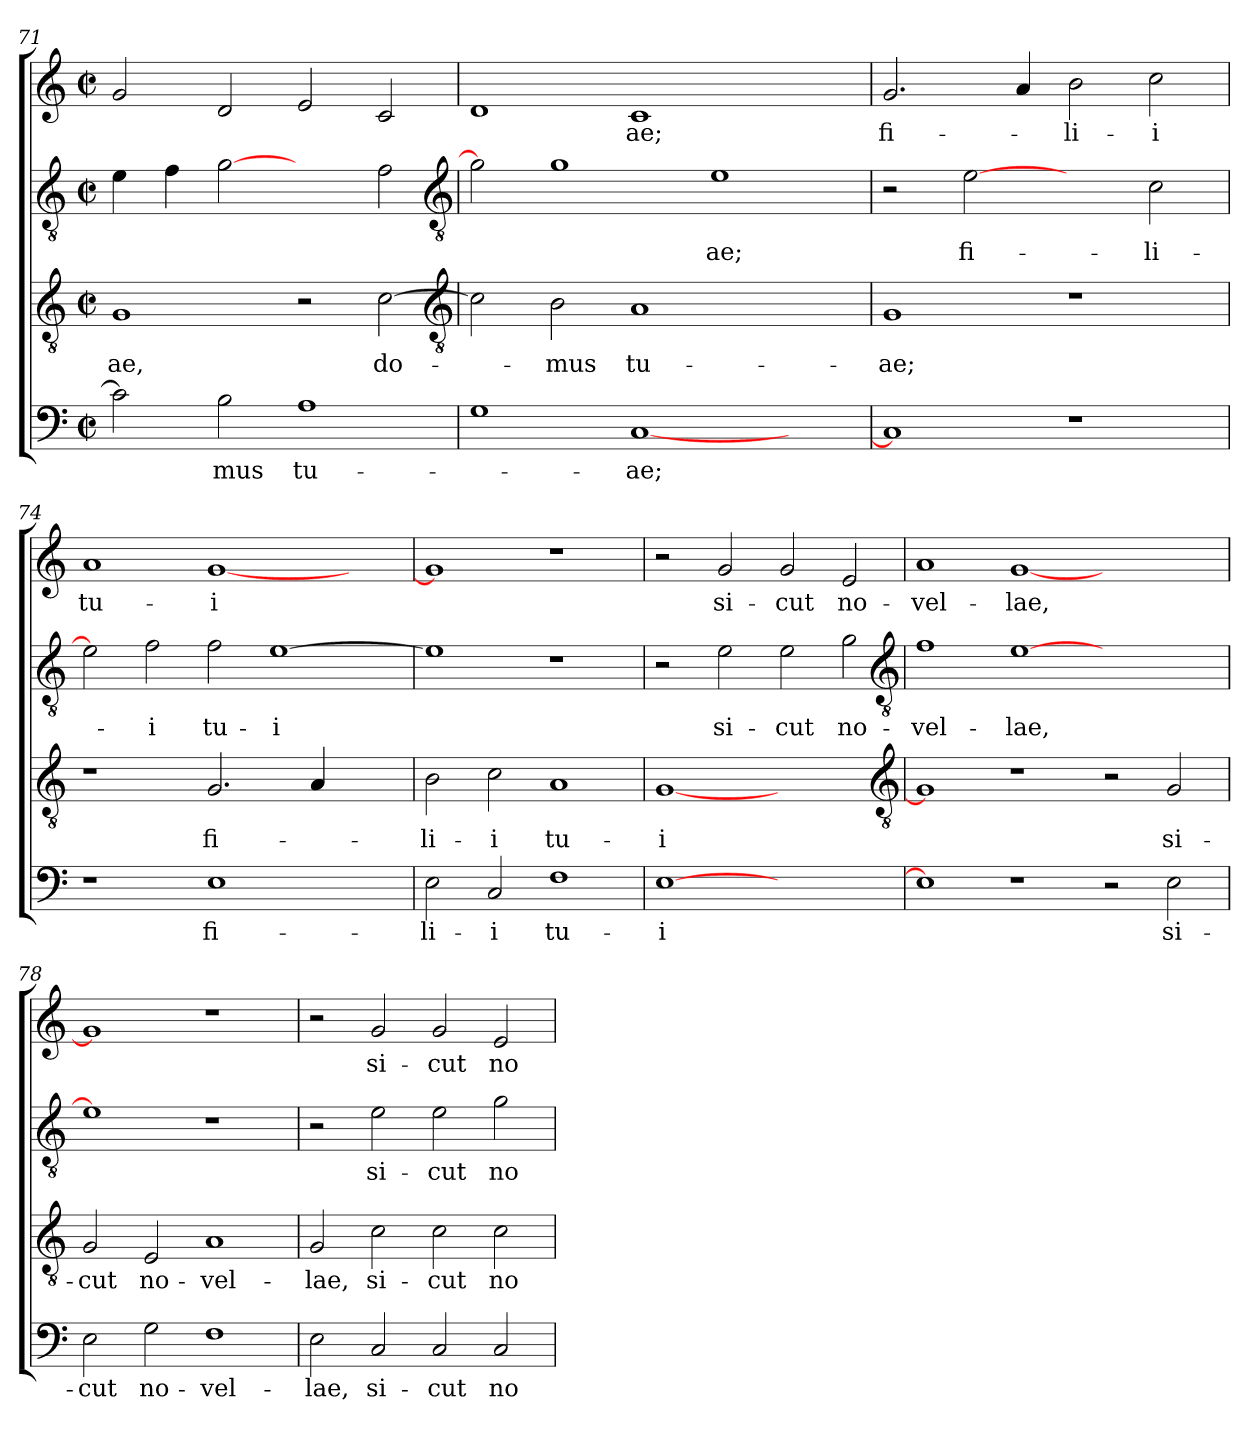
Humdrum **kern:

**kern	**text	**kern	**text	**kern	**text	**kern	**text
*part4	*part4	*part3	*part3	*part2	*part2	*part1	*part1
*staff4	*staff4	*staff3	*staff3	*staff2	*staff2	*staff1	*staff1
*clefF4	*	*clefGv2	*	*clefGv2	*	*clefG2	*
*M2/2	*	*M2/2	*	*M2/2	*	*M2/2	*
*met(c|)	*	*met(c|)	*	*met(c|)	*	*met(c|)	*
=71	=71	=71	=71	=71	=71	=71	=71
!	!	!	!LO:LY:b	!	!	!	!
2c]	.	1G	-ae,	4e	.	2g	.
.	.	.	.	4f	.	.	.
!	!LO:LY:b	!	!	!	!	!	!
2B	-mus	.	.	[2g	.	2d	.
!	!LO:LY:b	!	!	!	!	!	!
1A	tu-	2r	.	2ryy	.	2e	.
!	!	!	!LO:LY:b	!	!	!	!
.	.	[2c	do-	2f	.	2c	.
*	*	*clefGv2	*	*clefGv2	*	*	*
!!LO:LB:g=z
=72	=72	=72	=72	=72	=72	=72	=72
1G	.	2c]	.	2g]	.	1d	.
!	!	!	!LO:LY:b	!	!	!	!
.	.	2B	-mus	1g	.	.	.
!	!LO:LY:b	!	!LO:LY:b	!	!	!	!LO:LY:b
[1C	-ae;	1A	tu-	.	.	1c	ae;
!	!	!	!	!	!LO:LY:b	!	!
.	.	.	.	1e	ae;	.	.
2ryy	.	2ryy	.	.	.	2ryy	.
=73	=73	=73	=73	=73	=73	=73	=73
!	!	!	!LO:LY:b	!	!	!	!LO:LY:b
1C]	.	1G	-ae;	2r	.	2.g	fi-
!	!	!	!	!	!LO:LY:b	!	!
.	.	.	.	[2e	fi-	.	.
.	.	.	.	.	.	4a	.
!	!	!	!	!	!	!	!LO:LY:b
1r	.	1r	.	2ryy	.	2b	-li-
!	!	!	!	!	!LO:LY:b	!	!LO:LY:b
.	.	.	.	2c	-li-	2cc	-i
=74	=74	=74	=74	=74	=74	=74	=74
!	!	!	!	!	!	!	!LO:LY:b
1r	.	1r	.	2e]	.	1a	tu-
!	!	!	!	!	!LO:LY:b	!	!
.	.	.	.	2f	-i	.	.
!	!LO:LY:b	!	!LO:LY:b	!	!LO:LY:b	!	!LO:LY:b
1E	fi-	2.G	fi-	2f	tu-	[1g	-i
!	!	!	!	!	!LO:LY:b	!	!
.	.	.	.	[1e	-i	.	.
.	.	4A	.	.	.	.	.
2ryy	.	2ryy	.	.	.	2ryy	.
=75	=75	=75	=75	=75	=75	=75	=75
!	!LO:LY:b	!	!LO:LY:b	!	!	!	!
2E	-li-	2B	-li-	1e]	.	1g]	.
!	!LO:LY:b	!	!LO:LY:b	!	!	!	!
2C	-i	2c	-i	.	.	.	.
!	!LO:LY:b	!	!LO:LY:b	!	!	!	!
1F	tu-	1A	tu-	1r	.	1r	.
=76	=76	=76	=76	=76	=76	=76	=76
!	!LO:LY:b	!	!LO:LY:b	!	!	!	!
[1E	-i	[1G	-i	2r	.	2r	.
!	!	!	!	!	!LO:LY:b	!	!LO:LY:b
.	.	.	.	2e	si-	2g	si-
!	!	!	!	!	!LO:LY:b	!	!LO:LY:b
1ryy	.	1ryy	.	2e	-cut	2g	-cut
!	!	!	!	!	!LO:LY:b	!	!LO:LY:b
.	.	.	.	2g	no-	2e	no-
*	*	*clefGv2	*	*clefGv2	*	*	*
!!LO:LB:g=z
=77	=77	=77	=77	=77	=77	=77	=77
!	!	!	!	!	!LO:LY:b	!	!LO:LY:b
1E]	.	1G]	.	1f	-vel-	1a	-vel-
!	!	!	!	!	!LO:LY:b	!	!LO:LY:b
1r	.	1r	.	[1e	-lae,	[1g	-lae,
2r	.	2r	.	1ryy	.	1ryy	.
!	!LO:LY:b	!	!LO:LY:b	!	!	!	!
2E	si-	2G	si-	.	.	.	.
=78	=78	=78	=78	=78	=78	=78	=78
!	!LO:LY:b	!	!LO:LY:b	!	!	!	!
2E	-cut	2G	-cut	1e]	.	1g]	.
!	!LO:LY:b	!	!LO:LY:b	!	!	!	!
2G	no-	2E	no-	.	.	.	.
!	!LO:LY:b	!	!LO:LY:b	!	!	!	!
1F	-vel-	1A	-vel-	1r	.	1r	.
=79	=79	=79	=79	=79	=79	=79	=79
!	!LO:LY:b	!	!LO:LY:b	!	!	!	!
2E	-lae,	2G	-lae,	2r	.	2r	.
!	!LO:LY:b	!	!LO:LY:b	!	!LO:LY:b	!	!LO:LY:b
2C	si-	2c	si-	2e	si-	2g	si-
!	!LO:LY:b	!	!LO:LY:b	!	!LO:LY:b	!	!LO:LY:b
2C	-cut	2c	-cut	2e	-cut	2g	-cut
!	!LO:LY:b	!	!LO:LY:b	!	!LO:LY:b	!	!LO:LY:b
2C	no-	2c	no-	2g	no-	2e	no-
=	=	=	=	=	=	=	=
*-	*-	*-	*-	*-	*-	*-	*-
